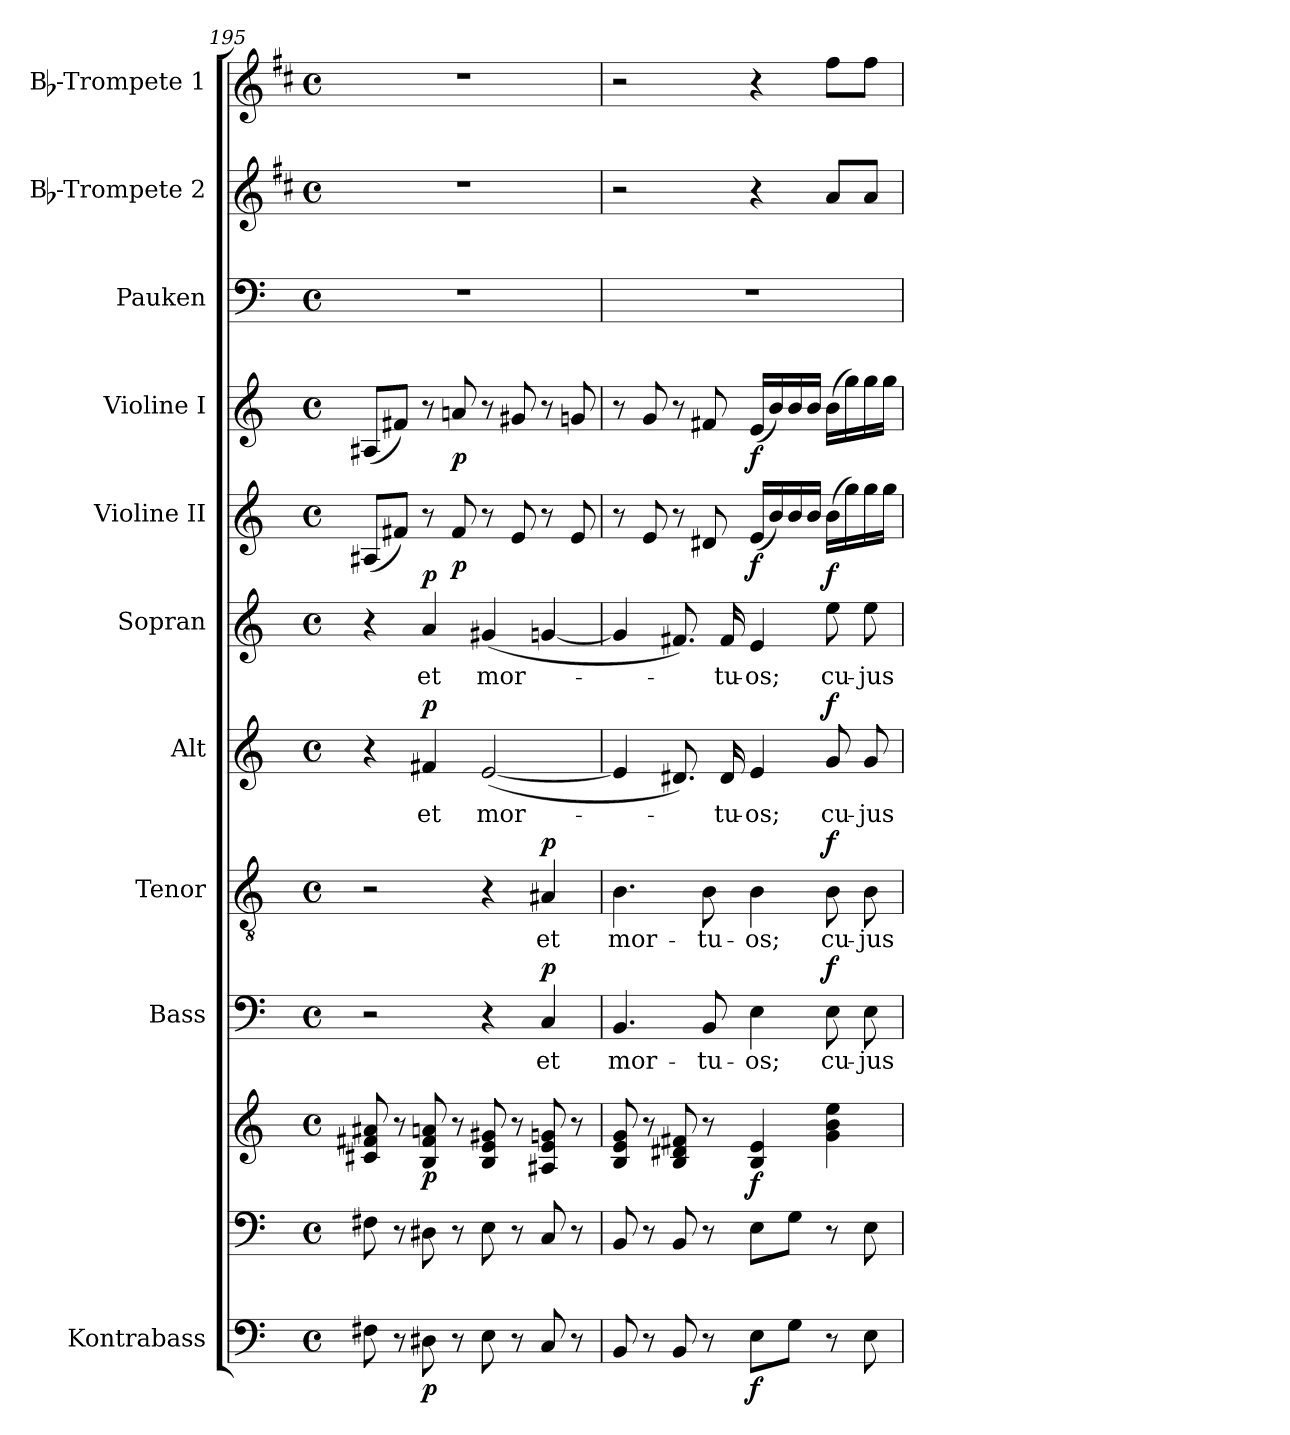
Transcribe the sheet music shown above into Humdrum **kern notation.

**kern	**dynam	**kern	**kern	**dynam	**kern	**text	**dynam	**kern	**text	**dynam	**kern	**text	**dynam	**kern	**text	**dynam	**kern	**dynam	**kern	**dynam	**kern	**kern	**kern
*part11	*part11	*part10	*part10	*part10	*part9	*part9	*part9	*part8	*part8	*part8	*part7	*part7	*part7	*part6	*part6	*part6	*part5	*part5	*part4	*part4	*part3	*part2	*part1
*staff12	*staff12	*staff11	*staff10	*staff10/11	*staff9	*staff9	*staff9	*staff8	*staff8	*staff8	*staff7	*staff7	*staff7	*staff6	*staff6	*staff6	*staff5	*staff5	*staff4	*staff4	*staff3	*staff2	*staff1
*I"Kontrabass	*	*	*	*	*I"Bass	*	*	*I"Tenor	*	*	*I"Alt	*	*	*I"Sopran	*	*	*I"Violine II	*	*I"Violine I	*	*I"Pauken	*I"Bb-Trompete 2	*I"Bb-Trompete 1
*I'Kb.	*	*	*	*	*I'B.	*	*	*I'T.	*	*	*I'A.	*	*	*I'S.	*	*	*I'Vl. II	*	*I'Vl. I	*	*I'Pk.	*I'Bb Trp. 2	*I'Bb Trp. 1
*clefF4	*	*clefF4	*clefG2	*	*clefF4	*	*	*clefGv2	*	*	*clefG2	*	*	*clefG2	*	*	*clefG2	*	*clefG2	*	*clefF4	*clefG2	*clefG2
*ITrd7c12	*	*	*	*	*	*	*	*	*	*	*	*	*	*	*	*	*	*	*	*	*	*ITrd1c2	*ITrd1c2
*k[]	*	*k[]	*k[]	*	*k[]	*	*	*k[]	*	*	*k[]	*	*	*k[]	*	*	*k[]	*	*k[]	*	*k[]	*k[]	*k[]
*C:	*	*C:	*C:	*	*C:	*	*	*C:	*	*	*C:	*	*	*C:	*	*	*C:	*	*C:	*	*C:	*C:	*C:
*M4/4	*	*M4/4	*M4/4	*	*M4/4	*	*	*M4/4	*	*	*M4/4	*	*	*M4/4	*	*	*M4/4	*	*M4/4	*	*M4/4	*M4/4	*M4/4
*met(c)	*	*met(c)	*met(c)	*	*met(c)	*	*	*met(c)	*	*	*met(c)	*	*	*met(c)	*	*	*met(c)	*	*met(c)	*	*met(c)	*met(c)	*met(c)
=195	=195	=195	=195	=195	=195	=195	=195	=195	=195	=195	=195	=195	=195	=195	=195	=195	=195	=195	=195	=195	=195	=195	=195
8FF#X\	.	8F#X\	8c#X/ 8f#X/ 8a#X/	.	2r	.	.	2r	.	.	4r	.	.	4r	.	.	(<8A#X/L	.	(<8A#X/L	.	1r	1r	1r
8r	.	8r	8r	.	.	.	.	.	.	.	.	.	.	.	.	.	8f#X/J)	.	8f#X/J)	.	.	.	.
!	!LO:DY:b	!	!	!LO:DY:b	!	!	!	!	!	!	!	!LO:LY:b	!LO:DY:a	!	!LO:LY:b	!LO:DY:a	!	!	!	!	!	!	!
8DD#X\	p	8D#X\	8B/ 8f#/ 8an/	p	.	.	.	.	.	.	4f#X/	et	p	4a/	et	p	8r	.	8r	.	.	.	.
!	!	!	!	!	!	!	!	!	!	!	!	!	!	!	!	!	!	!LO:DY:b	!	!LO:DY:b	!	!	!
8r	.	8r	8r	.	.	.	.	.	.	.	.	.	.	.	.	.	8f#/	p	8an/	p	.	.	.
!	!	!	!	!	!	!	!	!	!	!	!	!LO:LY:b	!	!	!LO:LY:b	!	!	!	!	!	!	!	!
8EE\	.	8E\	8B/ 8e/ 8g#X/	.	4r	.	.	4r	.	.	(<[2e/	mor-	.	(<4g#X/	mor-	.	8r	.	8r	.	.	.	.
8r	.	8r	8r	.	.	.	.	.	.	.	.	.	.	.	.	.	8e/	.	8g#X/	.	.	.	.
!	!	!	!	!	!	!LO:LY:b	!LO:DY:a	!	!LO:LY:b	!LO:DY:a	!	!	!	!	!	!	!	!	!	!	!	!	!
8CC/	.	8C/	8A#X/ 8e/ 8gn/	.	4C/	et	p	4A#X/	et	p	.	.	.	[4gn/	.	.	8r	.	8r	.	.	.	.
8r	.	8r	8r	.	.	.	.	.	.	.	.	.	.	.	.	.	8e/	.	8gn/	.	.	.	.
!!LO:PB:g=z
=196	=196	=196	=196	=196	=196	=196	=196	=196	=196	=196	=196	=196	=196	=196	=196	=196	=196	=196	=196	=196	=196	=196	=196
!	!	!	!	!	!	!LO:LY:b	!	!	!LO:LY:b	!	!	!	!	!	!	!	!	!	!	!	!	!	!
8BBB/	.	8BB/	8B/ 8e/ 8g/	.	4.BB/	mor-	.	4.B\	mor-	.	4e/]	.	.	4g/]	.	.	8r	.	8r	.	1r	2r	2r
8r	.	8r	8r	.	.	.	.	.	.	.	.	.	.	.	.	.	8e/	.	8g/	.	.	.	.
8BBB/	.	8BB/	8B/ 8d#X/ 8f#X/	.	.	.	.	.	.	.	8.d#X/)	.	.	8.f#X/)	.	.	8r	.	8r	.	.	.	.
!	!	!	!	!	!	!LO:LY:b	!	!	!LO:LY:b	!	!	!	!	!	!	!	!	!	!	!	!	!	!
8r	.	8r	8r	.	8BB/	-tu-	.	8B\	-tu-	.	.	.	.	.	.	.	8d#X/	.	8f#X/	.	.	.	.
!	!	!	!	!	!	!	!	!	!	!	!	!LO:LY:b	!	!	!LO:LY:b	!	!	!	!	!	!	!	!
.	.	.	.	.	.	.	.	.	.	.	16d#/	-tu-	.	16f#/	-tu-	.	.	.	.	.	.	.	.
!	!LO:DY:b	!	!	!LO:DY:b	!	!LO:LY:b	!	!	!LO:LY:b	!	!	!LO:LY:b	!	!	!LO:LY:b	!	!	!LO:DY:b	!	!LO:DY:b	!	!	!
8EE\L	f	8E\L	4B/ 4e/	f	4E\	-os;	.	4B\	-os;	.	4e/	-os;	.	4e/	-os;	.	(<16e/LL	f	(<16e/LL	f	.	4r	4r
.	.	.	.	.	.	.	.	.	.	.	.	.	.	.	.	.	16b/)	.	16b/)	.	.	.	.
8GG\J	.	8G\J	.	.	.	.	.	.	.	.	.	.	.	.	.	.	16b/	.	16b/	.	.	.	.
.	.	.	.	.	.	.	.	.	.	.	.	.	.	.	.	.	16b/JJ	.	16b/JJ	.	.	.	.
!	!	!	!	!	!	!LO:LY:b	!LO:DY:a	!	!LO:LY:b	!LO:DY:a	!	!LO:LY:b	!LO:DY:a	!	!LO:LY:b	!LO:DY:a	!	!	!	!	!	!	!
8r	.	8r	4g\ 4b\ 4ee\	.	8E\	cu-	f	8B\	cu-	f	8g/	cu-	f	8ee\	cu-	f	(>16b\LL	.	(>16b\LL	.	.	8g/L	8ee\L
.	.	.	.	.	.	.	.	.	.	.	.	.	.	.	.	.	16gg\)	.	16gg\)	.	.	.	.
!	!	!	!	!	!	!LO:LY:b	!	!	!LO:LY:b	!	!	!LO:LY:b	!	!	!LO:LY:b	!	!	!	!	!	!	!	!
8EE\	.	8E\	.	.	8E\	-jus	.	8B\	-jus	.	8g/	-jus	.	8ee\	-jus	.	16gg\	.	16gg\	.	.	8g/J	8ee\J
.	.	.	.	.	.	.	.	.	.	.	.	.	.	.	.	.	16gg\JJ	.	16gg\JJ	.	.	.	.
=	=	=	=	=	=	=	=	=	=	=	=	=	=	=	=	=	=	=	=	=	=	=	=
*-	*-	*-	*-	*-	*-	*-	*-	*-	*-	*-	*-	*-	*-	*-	*-	*-	*-	*-	*-	*-	*-	*-	*-
